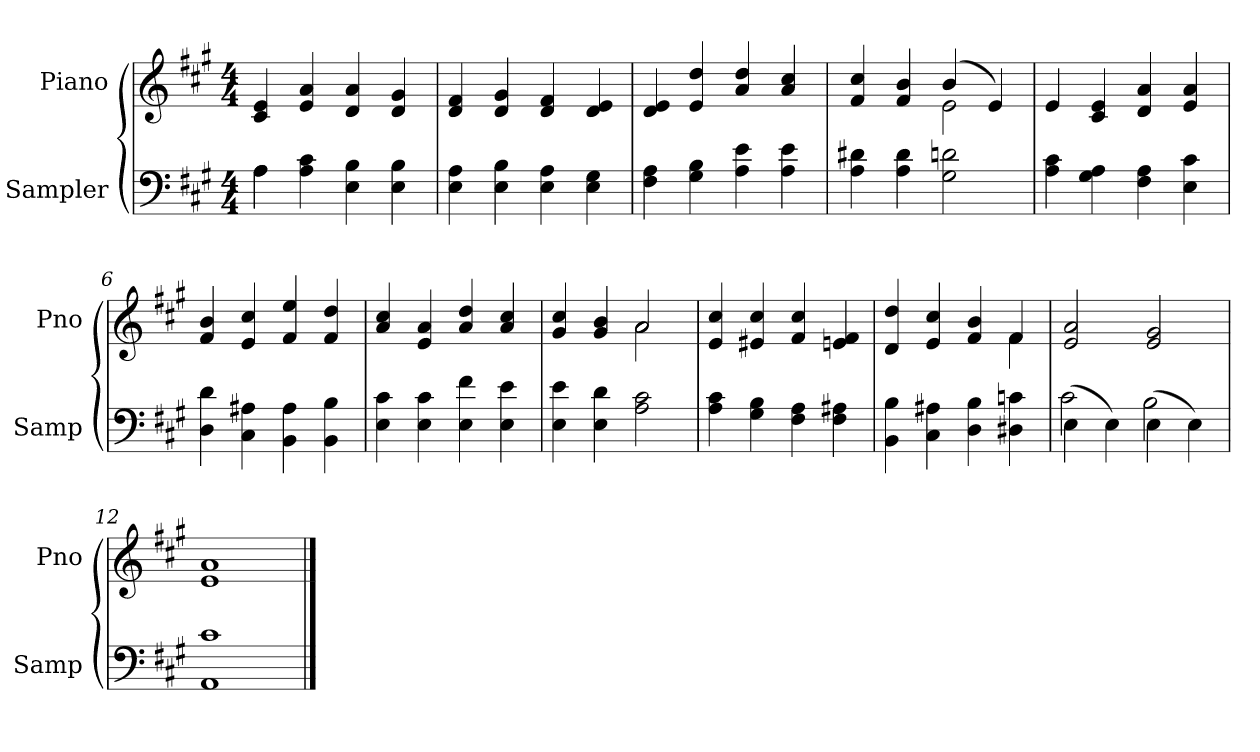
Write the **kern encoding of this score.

**kern	**kern
*part2	*part1
*staff2	*staff1
*I"Sampler	*I"Piano
*I'Samp	*I'Pno
*clefF4	*clefG2
*k[f#c#g#]	*k[f#c#g#]
*A:	*A:
*M4/4	*M4/4
=1	=1
*^	*
4A\	4A	4c#/ 4e/
4A 4c#	2.ryy	4e/ 4a/
4E 4B	.	4d/ 4a/
4E 4B	.	4d/ 4g#/
*v	*v	*
=2	=2
4E 4A	4d/ 4f#/
4E 4B	4d/ 4g#/
4E 4A	4d/ 4f#/
4E 4G#	4d/ 4e/
=3	=3
4F# 4A	4d/ 4e/
4G# 4B	4e/ 4dd/
4A 4e	4a/ 4dd/
4A 4e	4a/ 4cc#/
=4	=4
*	*^
4A 4d#X	4f#/ 4cc#/	2ryy
4A 4d#	4f#/ 4b/	.
2G# 2dn	(4b/	2e
.	4e/)	.
*	*v	*v
=5	=5
4A\ 4c#\	4e/
4G#\ 4A\	4c#/ 4e/
4F#\ 4A\	4d/ 4a/
4E\ 4c#\	4e/ 4a/
=6	=6
4D\ 4d\	4f#/ 4b/
4C#\ 4A#X\	4e/ 4cc#/
4BB\ 4A#\	4f#/ 4ee/
4BB\ 4B\	4f#/ 4dd/
=7	=7
4E\ 4c#\	4a/ 4cc#/
4E\ 4c#\	4e/ 4a/
4E\ 4f#\	4a/ 4dd/
4E\ 4e\	4a/ 4cc#/
=8	=8
*	*^
4E\ 4e\	4g#/ 4cc#/	2ryy
4E\ 4d\	4g#/ 4b/	.
2A\ 2c#\	2a/	2a
*	*v	*v
=9	=9
4A\ 4c#\	4e/ 4cc#/
4G#\ 4B\	4e#X/ 4cc#/
4F#\ 4A\	4f#/ 4cc#/
4F#\ 4A#X\	4en/ 4f#/
=10	=10
*	*^
4BB\ 4B\	4d/ 4dd/	2.ryy
4C#\ 4A#X\	4e/ 4cc#/	.
4D\ 4B\	4f#/ 4b/	.
4D#X\ 4cn\	4f#/	4f#
*	*v	*v
=11	=11
*^	*
(4E\	2c#	2e/ 2a/
4E\)	.	.
(4E\	2B	2e/ 2g#/
4E\)	.	.
*v	*v	*
=12	=12
1AA\ 1c#\	1e/ 1a/
==	==
*-	*-
